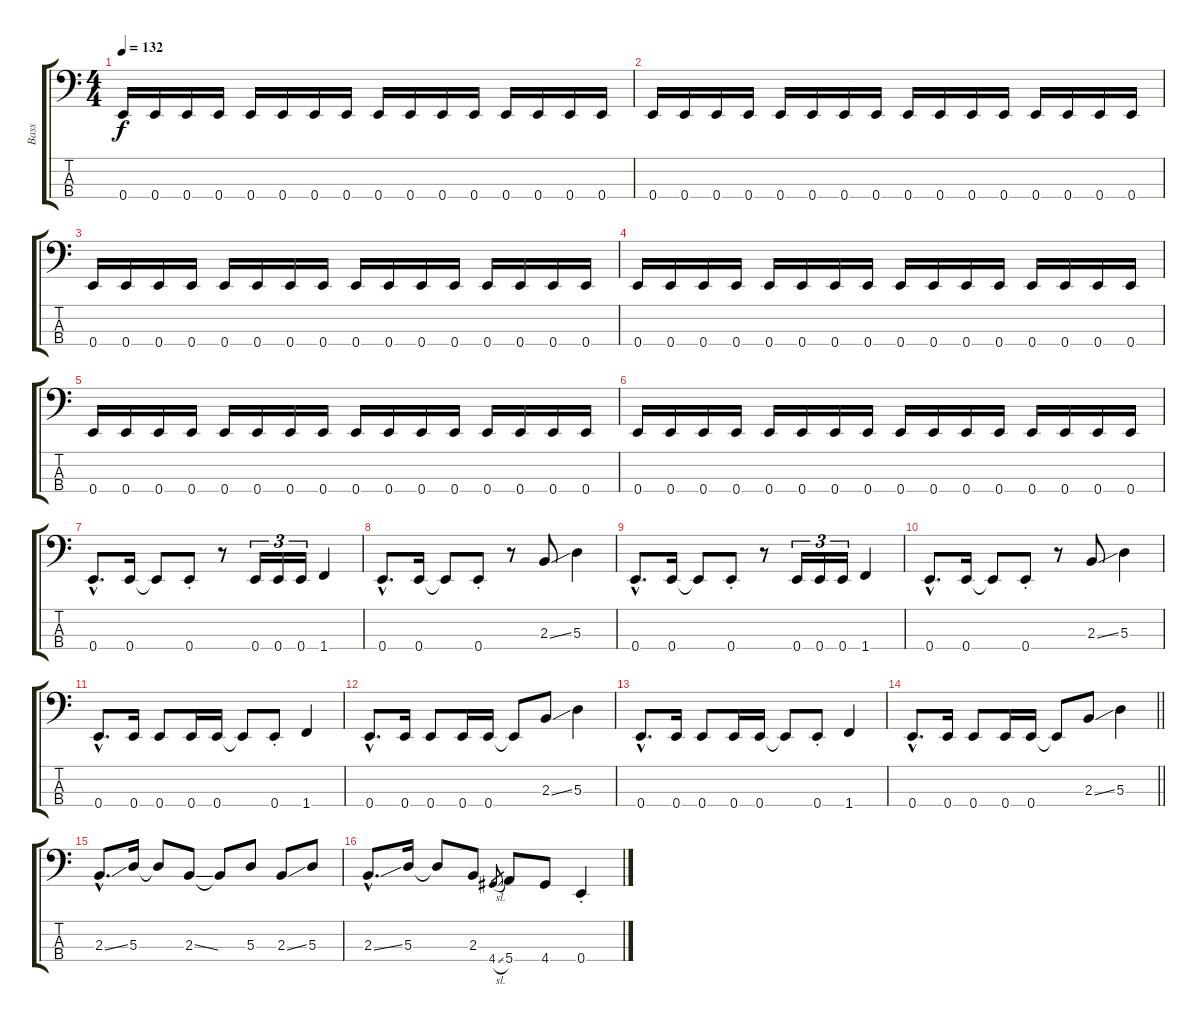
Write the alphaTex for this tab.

\track ("Bass" "Bass") {instrument slapbass2}
\staff {score tabs}
\tuning (G2 D2 A1 E1) {hide}
\ts (4 4)
\tempo 132
\clef f4
\ks c
0.4.16{dy f} 0.4.16 0.4.16 0.4.16 0.4.16 0.4.16 0.4.16 0.4.16 0.4.16 0.4.16 0.4.16 0.4.16 0.4.16 0.4.16 0.4.16 0.4.16 |
0.4.16 0.4.16 0.4.16 0.4.16 0.4.16 0.4.16 0.4.16 0.4.16 0.4.16 0.4.16 0.4.16 0.4.16 0.4.16 0.4.16 0.4.16 0.4.16 |
0.4.16 0.4.16 0.4.16 0.4.16 0.4.16 0.4.16 0.4.16 0.4.16 0.4.16 0.4.16 0.4.16 0.4.16 0.4.16 0.4.16 0.4.16 0.4.16 |
0.4.16 0.4.16 0.4.16 0.4.16 0.4.16 0.4.16 0.4.16 0.4.16 0.4.16 0.4.16 0.4.16 0.4.16 0.4.16 0.4.16 0.4.16 0.4.16 |
0.4.16 0.4.16 0.4.16 0.4.16 0.4.16 0.4.16 0.4.16 0.4.16 0.4.16 0.4.16 0.4.16 0.4.16 0.4.16 0.4.16 0.4.16 0.4.16 |
0.4.16 0.4.16 0.4.16 0.4.16 0.4.16 0.4.16 0.4.16 0.4.16 0.4.16 0.4.16 0.4.16 0.4.16 0.4.16 0.4.16 0.4.16 0.4.16 |
0.4{hac}.8{d} 0.4.16 0.4{t}.8 0.4{st}.8 r.8 0.4.16{tu (3 2)} 0.4.16{tu (3 2)} 0.4.16{tu (3 2)} 1.4.4 |
0.4{hac}.8{d} 0.4.16 0.4{t}.8 0.4{st}.8 r.8 2.3{ss}.8 5.3.4 |
0.4{hac}.8{d} 0.4.16 0.4{t}.8 0.4{st}.8 r.8 0.4.16{tu (3 2)} 0.4.16{tu (3 2)} 0.4.16{tu (3 2)} 1.4.4 |
0.4{hac}.8{d} 0.4.16 0.4{t}.8 0.4{st}.8 r.8 2.3{ss}.8 5.3.4 |
0.4{hac}.8{d} 0.4.16 0.4.8 0.4.16 0.4.16 0.4{t}.8 0.4{st}.8 1.4.4 |
0.4{hac}.8{d} 0.4.16 0.4.8 0.4.16 0.4.16 0.4{t}.8 2.3{ss}.8 5.3.4 |
0.4{hac}.8{d} 0.4.16 0.4.8 0.4.16 0.4.16 0.4{t}.8 0.4{st}.8 1.4.4 |
\barLineRight lightlight
0.4{hac}.8{d} 0.4.16 0.4.8 0.4.16 0.4.16 0.4{t}.8 2.3{ss}.8 5.3.4 |
2.3{ss hac}.8{d} 5.3.16 5.3{t}.8 2.3{ss}.8 2.3{t}.8 5.3.8 2.3{ss}.8 5.3.8 |
2.3{ss hac}.8{d} 5.3.16 5.3{t}.8 2.3.8 4.4{sl}.8{gr} 5.4.8 4.4.8 0.4{st}.4
